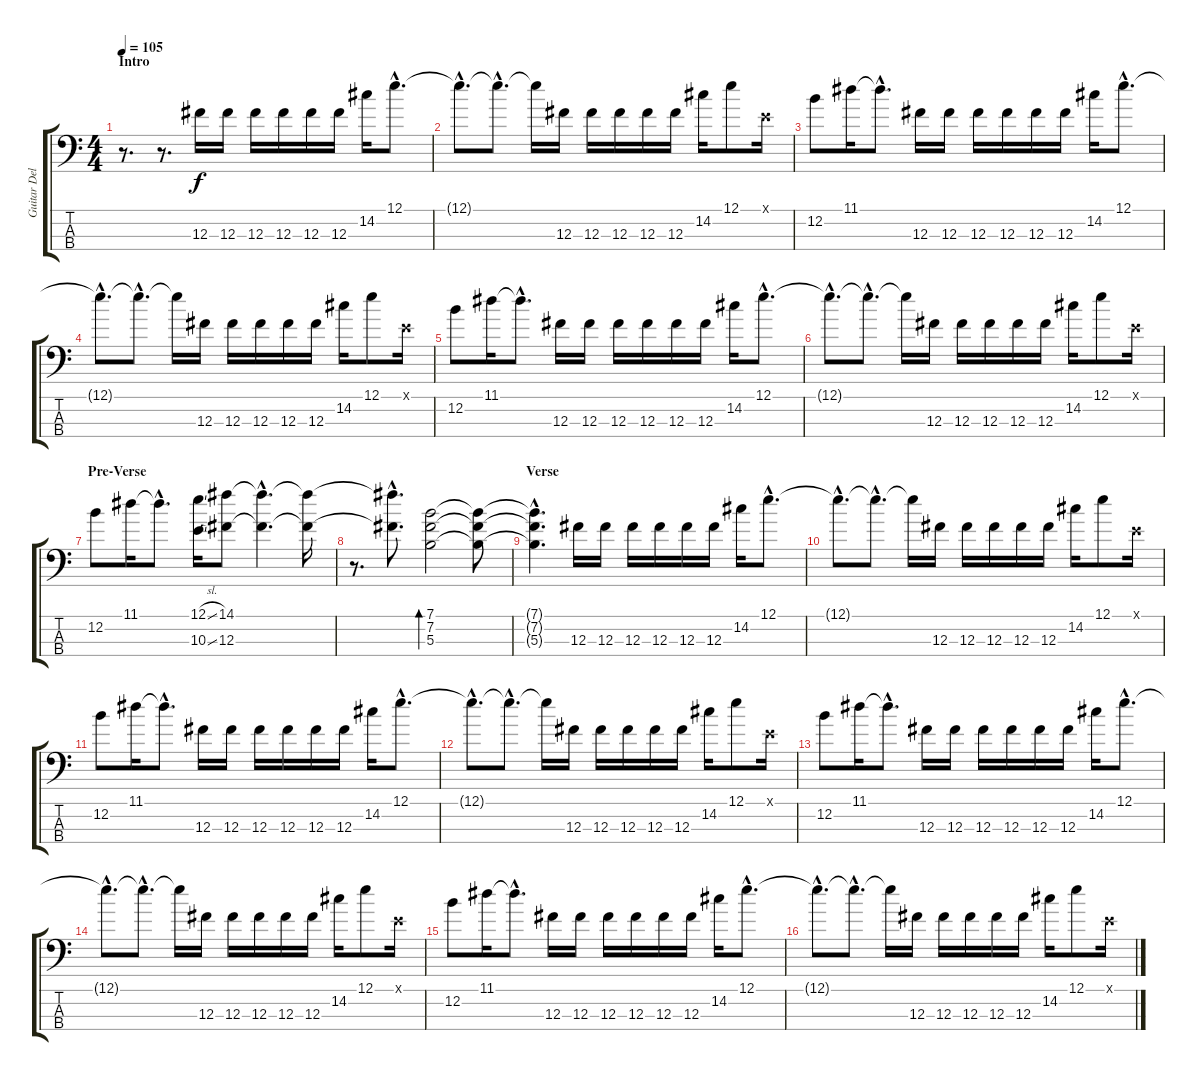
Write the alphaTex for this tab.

\track ("Guitar Delay 2" "Guitar Del") {instrument electricguitarclean}
\staff {score tabs}
\tuning (E3 B2 Gb2 Gb1) {hide}
\ts (4 4)
\section ("" "Intro")
\tempo 105
\clef f4
\ks c
r.8{d dy f instrument electricguitarclean} r.8{d} 12.3.16 12.3.16 12.3.16 12.3.16 12.3.16 12.3.16 14.2.16 12.1{hac}.8{d} |
12.1{hac t}.8{d} 12.1{hac t}.8{d} 12.1{t}.16 12.3.16 12.3.16 12.3.16 12.3.16 12.3.16 14.2.16 12.1.8 0.1{x}.16 |
12.2.8 11.1.16 11.1{hac t}.8{d} 12.3.16 12.3.16 12.3.16 12.3.16 12.3.16 12.3.16 14.2.16 12.1{hac}.8{d} |
12.1{hac t}.8{d} 12.1{hac t}.8{d} 12.1{t}.16 12.3.16 12.3.16 12.3.16 12.3.16 12.3.16 14.2.16 12.1.8 0.1{x}.16 |
12.2.8 11.1.16 11.1{hac t}.8{d} 12.3.16 12.3.16 12.3.16 12.3.16 12.3.16 12.3.16 14.2.16 12.1{hac}.8{d} |
12.1{hac t}.8{d} 12.1{hac t}.8{d} 12.1{t}.16 12.3.16 12.3.16 12.3.16 12.3.16 12.3.16 14.2.16 12.1.8 0.1{x}.16 |
\section ("" "Pre-Verse")
12.2.8 11.1.16 11.1{hac t}.8{d} (12.1{sl} 10.3{sl}).16 (14.1 12.3).8 (14.1{hac t} 12.3{hac t}).4{d} (14.1{t} 12.3{t}).16 |
r.8{d} (14.1{hac t} 12.3{hac t}).8{d} (7.1 7.2 5.3).2{bd 60} (7.1{t} 7.2{t} 5.3{t}).8 |
\section ("" "Verse")
(7.1{hac t} 7.2{hac t} 5.3{hac t}).4{d} 12.3.16 12.3.16 12.3.16 12.3.16 12.3.16 12.3.16 14.2.16 12.1{hac}.8{d} |
12.1{hac t}.8{d} 12.1{hac t}.8{d} 12.1{t}.16 12.3.16 12.3.16 12.3.16 12.3.16 12.3.16 14.2.16 12.1.8 0.1{x}.16 |
12.2.8 11.1.16 11.1{hac t}.8{d} 12.3.16 12.3.16 12.3.16 12.3.16 12.3.16 12.3.16 14.2.16 12.1{hac}.8{d} |
12.1{hac t}.8{d} 12.1{hac t}.8{d} 12.1{t}.16 12.3.16 12.3.16 12.3.16 12.3.16 12.3.16 14.2.16 12.1.8 0.1{x}.16 |
12.2.8 11.1.16 11.1{hac t}.8{d} 12.3.16 12.3.16 12.3.16 12.3.16 12.3.16 12.3.16 14.2.16 12.1{hac}.8{d} |
12.1{hac t}.8{d} 12.1{hac t}.8{d} 12.1{t}.16 12.3.16 12.3.16 12.3.16 12.3.16 12.3.16 14.2.16 12.1.8 0.1{x}.16 |
12.2.8 11.1.16 11.1{hac t}.8{d} 12.3.16 12.3.16 12.3.16 12.3.16 12.3.16 12.3.16 14.2.16 12.1{hac}.8{d} |
12.1{hac t}.8{d} 12.1{hac t}.8{d} 12.1{t}.16 12.3.16 12.3.16 12.3.16 12.3.16 12.3.16 14.2.16 12.1.8 0.1{x}.16
